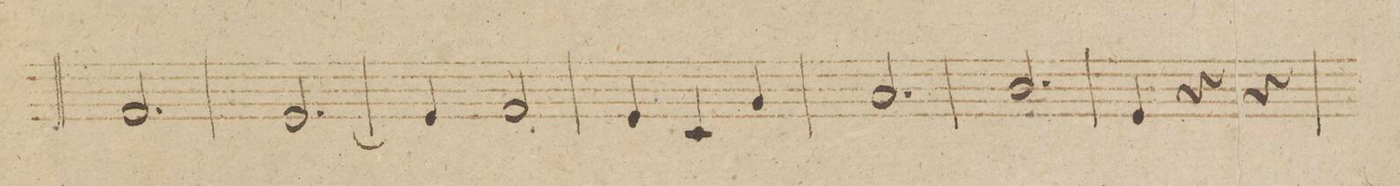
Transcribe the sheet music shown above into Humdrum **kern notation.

**kern	**dynam
*I"Viola.	*
*clefC3	*
*k[b-e-]	*
*met(c)	*
*M3/4	*
2.G/	.
=97	=97
[<2.F/	.
=98	=98
4F/]	.
2G/	.
=99	=99
4F/	.
4D/	.
4A/	.
=100	=100
2.B-/	.
=101	=101
2.c/	.
=102	=102
4F/	.
4r	.
4r	.
=103	=103
*-	*-
